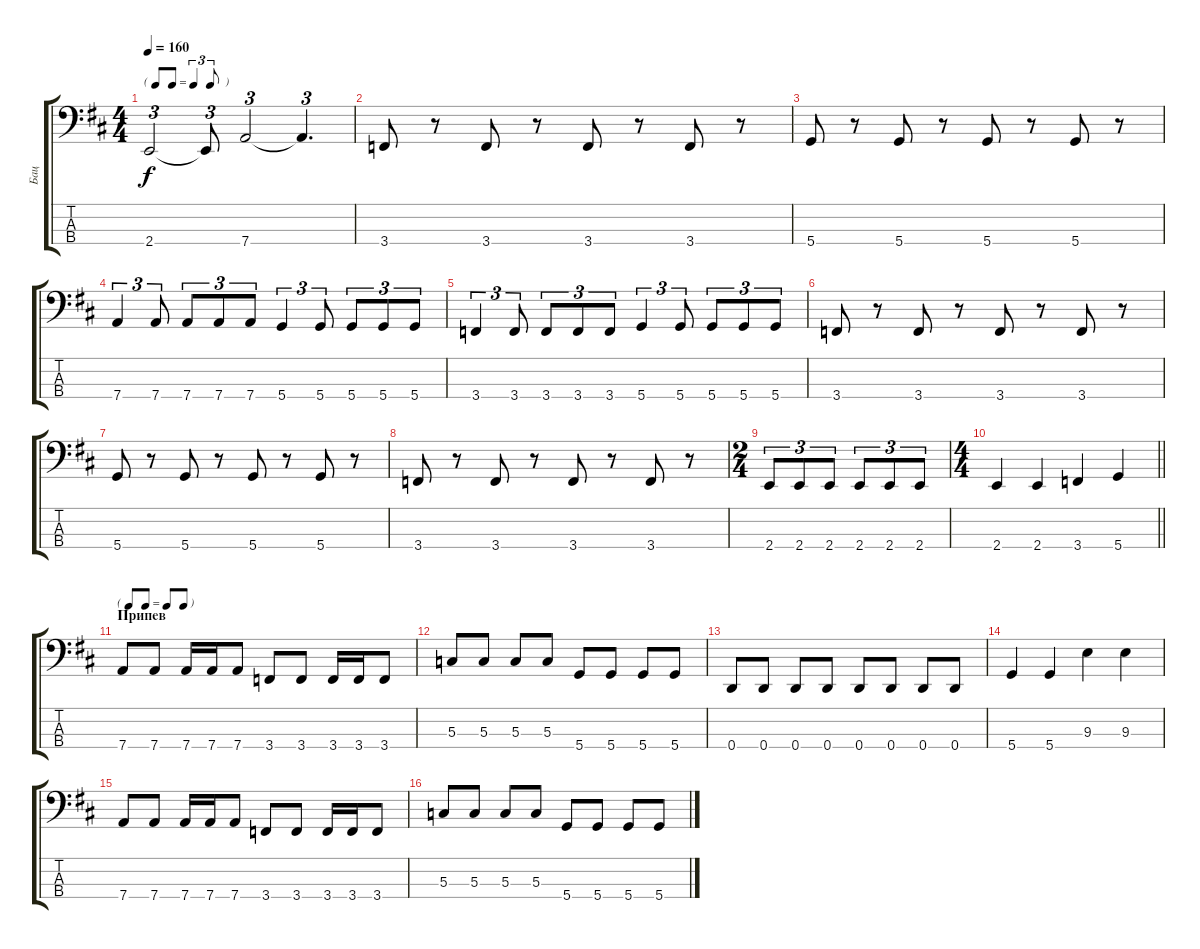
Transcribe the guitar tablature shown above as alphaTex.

\track ("Бац" "Бац") {instrument electricbassfinger}
\staff {score tabs}
\tuning (F2 C2 G1 D1) {hide}
\ts (4 4)
\tf triplet8th
\tempo 160
\clef f4
\ks bminor
2.4.2{tu (3 2) dy f} 2.4{t}.8{tu (3 2)} 7.4.2{tu (3 2)} 7.4{t}.4{d tu (3 2)} |
3.4.8 r.8 3.4.8 r.8 3.4.8 r.8 3.4.8 r.8 |
5.4.8 r.8 5.4.8 r.8 5.4.8 r.8 5.4.8 r.8 |
7.4.4{tu (3 2)} 7.4.8{tu (3 2)} 7.4.8{tu (3 2)} 7.4.8{tu (3 2)} 7.4.8{tu (3 2)} 5.4.4{tu (3 2)} 5.4.8{tu (3 2)} 5.4.8{tu (3 2)} 5.4.8{tu (3 2)} 5.4.8{tu (3 2)} |
3.4.4{tu (3 2)} 3.4.8{tu (3 2)} 3.4.8{tu (3 2)} 3.4.8{tu (3 2)} 3.4.8{tu (3 2)} 5.4.4{tu (3 2)} 5.4.8{tu (3 2)} 5.4.8{tu (3 2)} 5.4.8{tu (3 2)} 5.4.8{tu (3 2)} |
3.4.8 r.8 3.4.8 r.8 3.4.8 r.8 3.4.8 r.8 |
5.4.8 r.8 5.4.8 r.8 5.4.8 r.8 5.4.8 r.8 |
3.4.8 r.8 3.4.8 r.8 3.4.8 r.8 3.4.8 r.8 |
\ts (2 4)
2.4.8{tu (3 2)} 2.4.8{tu (3 2)} 2.4.8{tu (3 2)} 2.4.8{tu (3 2)} 2.4.8{tu (3 2)} 2.4.8{tu (3 2)} |
\ts (4 4)
\barLineRight lightlight
2.4.4 2.4.4 3.4.4 5.4.4 |
\tf none
\section ("" "Припев")
7.4.8 7.4.8 7.4.16 7.4.16 7.4.8 3.4.8 3.4.8 3.4.16 3.4.16 3.4.8 |
5.3.8 5.3.8 5.3.8 5.3.8 5.4.8 5.4.8 5.4.8 5.4.8 |
0.4.8 0.4.8 0.4.8 0.4.8 0.4.8 0.4.8 0.4.8 0.4.8 |
5.4.4 5.4.4 9.3.4 9.3.4 |
7.4.8 7.4.8 7.4.16 7.4.16 7.4.8 3.4.8 3.4.8 3.4.16 3.4.16 3.4.8 |
5.3.8 5.3.8 5.3.8 5.3.8 5.4.8 5.4.8 5.4.8 5.4.8
